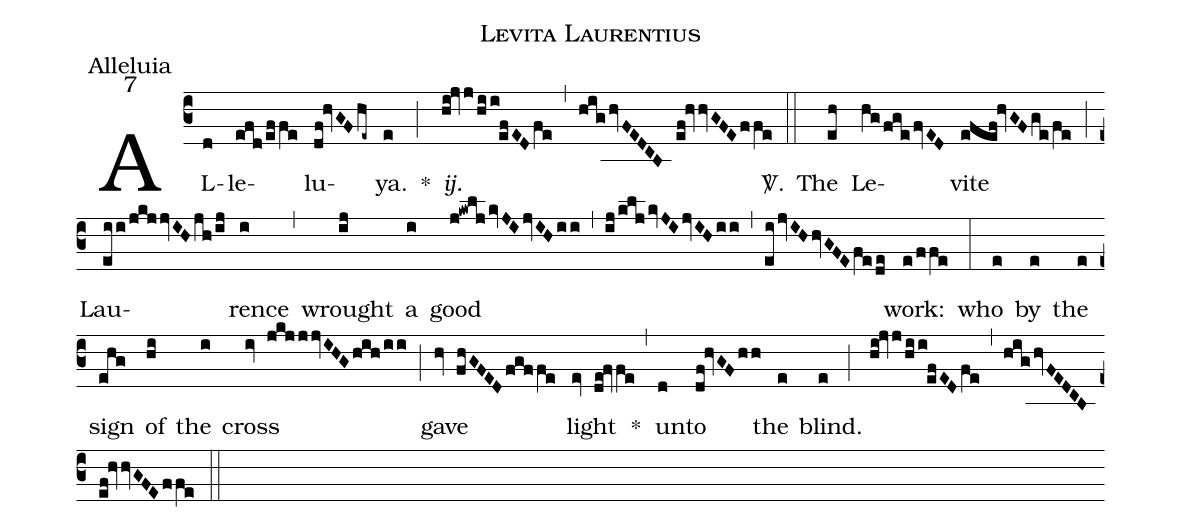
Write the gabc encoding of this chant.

name:Levita Laurentius;
office-part:Alleluia;
mode:7;
%%
(c3) AL(d)le(efd/effe)lu(df!hvGF/he~)ya.(e) *(;) <i>ij.</i>(hi!jvj/hii!efED/fe) (,) (hig/hvFEDCB ef!hvvGFE/ffe) <sp>V/</sp>.(::) The(eh) Le(hg/fge/fvED)vite(efef!hvGF/ge/fe) (;) Lau(eii/jkjjvIH/jh/ij)rence(i) (,) wrought(ij) a(i) good(j!kwlj/kvJI/jvIHii) (,) (ij/klj/kvJI/jvIHii) (,) (ei/jvIH/hvGFE/fe/de) work:(e/ffe) (:) who(e) by(e) the(e) sign(ehg) of(hi) the(i) cross(iv jkjjjvIHG/hih/ii) (;) gave(hv fhGFED/fgffe) light(ev de!fvfe) *(,) un(d)to(df!hvGFhh) the(e) blind.(e) (;) (hi!jvj/hii!efED/fe) (,) (hig/hvFEDCB ef!hvvGFE/ffe) (::)
